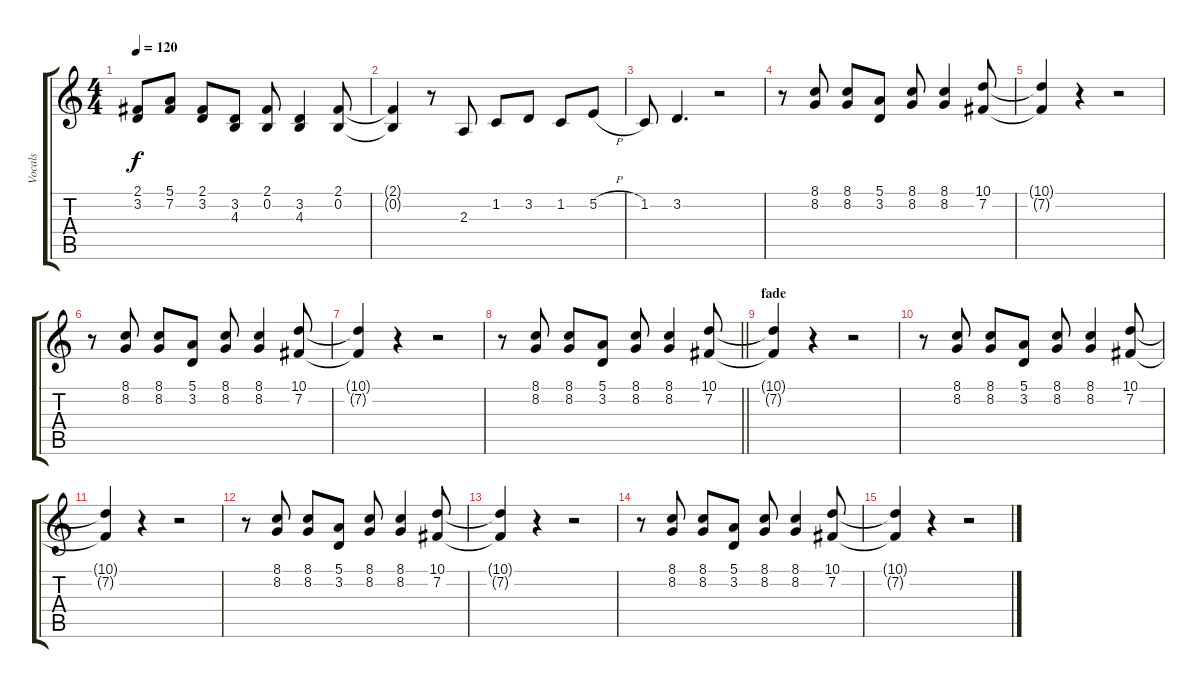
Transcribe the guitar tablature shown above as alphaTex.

\track ("Vocals" "Vocals") {mute instrument tenorsax}
\staff {score tabs}
\tuning (E4 B3 G3 D3 A2 E2) {hide}
\ts (4 4)
\tempo 120
\clef g2
\ks c
(2.1 3.2).8{dy f} (5.1 7.2).8 (2.1 3.2).8 (3.2 4.3).8 (2.1 0.2).8 (3.2 4.3).4 (2.1 0.2).8 |
(2.1{t} 0.2{t}).4 r.8 2.3.8 1.2.8 3.2.8 1.2.8 5.2{h}.8 |
1.2.8 3.2.4{d} r.2 |
r.8 (8.1 8.2).8 (8.1 8.2).8 (5.1 3.2).8 (8.1 8.2).8 (8.1 8.2).4 (10.1 7.2).8 |
(10.1{t} 7.2{t}).4 r.4 r.2 |
r.8 (8.1 8.2).8 (8.1 8.2).8 (5.1 3.2).8 (8.1 8.2).8 (8.1 8.2).4 (10.1 7.2).8 |
(10.1{t} 7.2{t}).4 r.4 r.2 |
\barLineRight lightlight
r.8 (8.1 8.2).8 (8.1 8.2).8 (5.1 3.2).8 (8.1 8.2).8 (8.1 8.2).4 (10.1 7.2).8 |
\section ("" "fade")
(10.1{t} 7.2{t}).4{volume 14} r.4 r.2 |
r.8{volume 12} (8.1 8.2).8 (8.1 8.2).8 (5.1 3.2).8 (8.1 8.2).8 (8.1 8.2).4 (10.1 7.2).8 |
(10.1{t} 7.2{t}).4 r.4 r.2 |
r.8{volume 8} (8.1 8.2).8 (8.1 8.2).8 (5.1 3.2).8 (8.1 8.2).8 (8.1 8.2).4 (10.1 7.2).8 |
(10.1{t} 7.2{t}).4 r.4 r.2 |
r.8{volume 4} (8.1 8.2).8 (8.1 8.2).8 (5.1 3.2).8 (8.1 8.2).8 (8.1 8.2).4 (10.1 7.2).8 |
(10.1{t} 7.2{t}).4{volume 1} r.4 r.2
